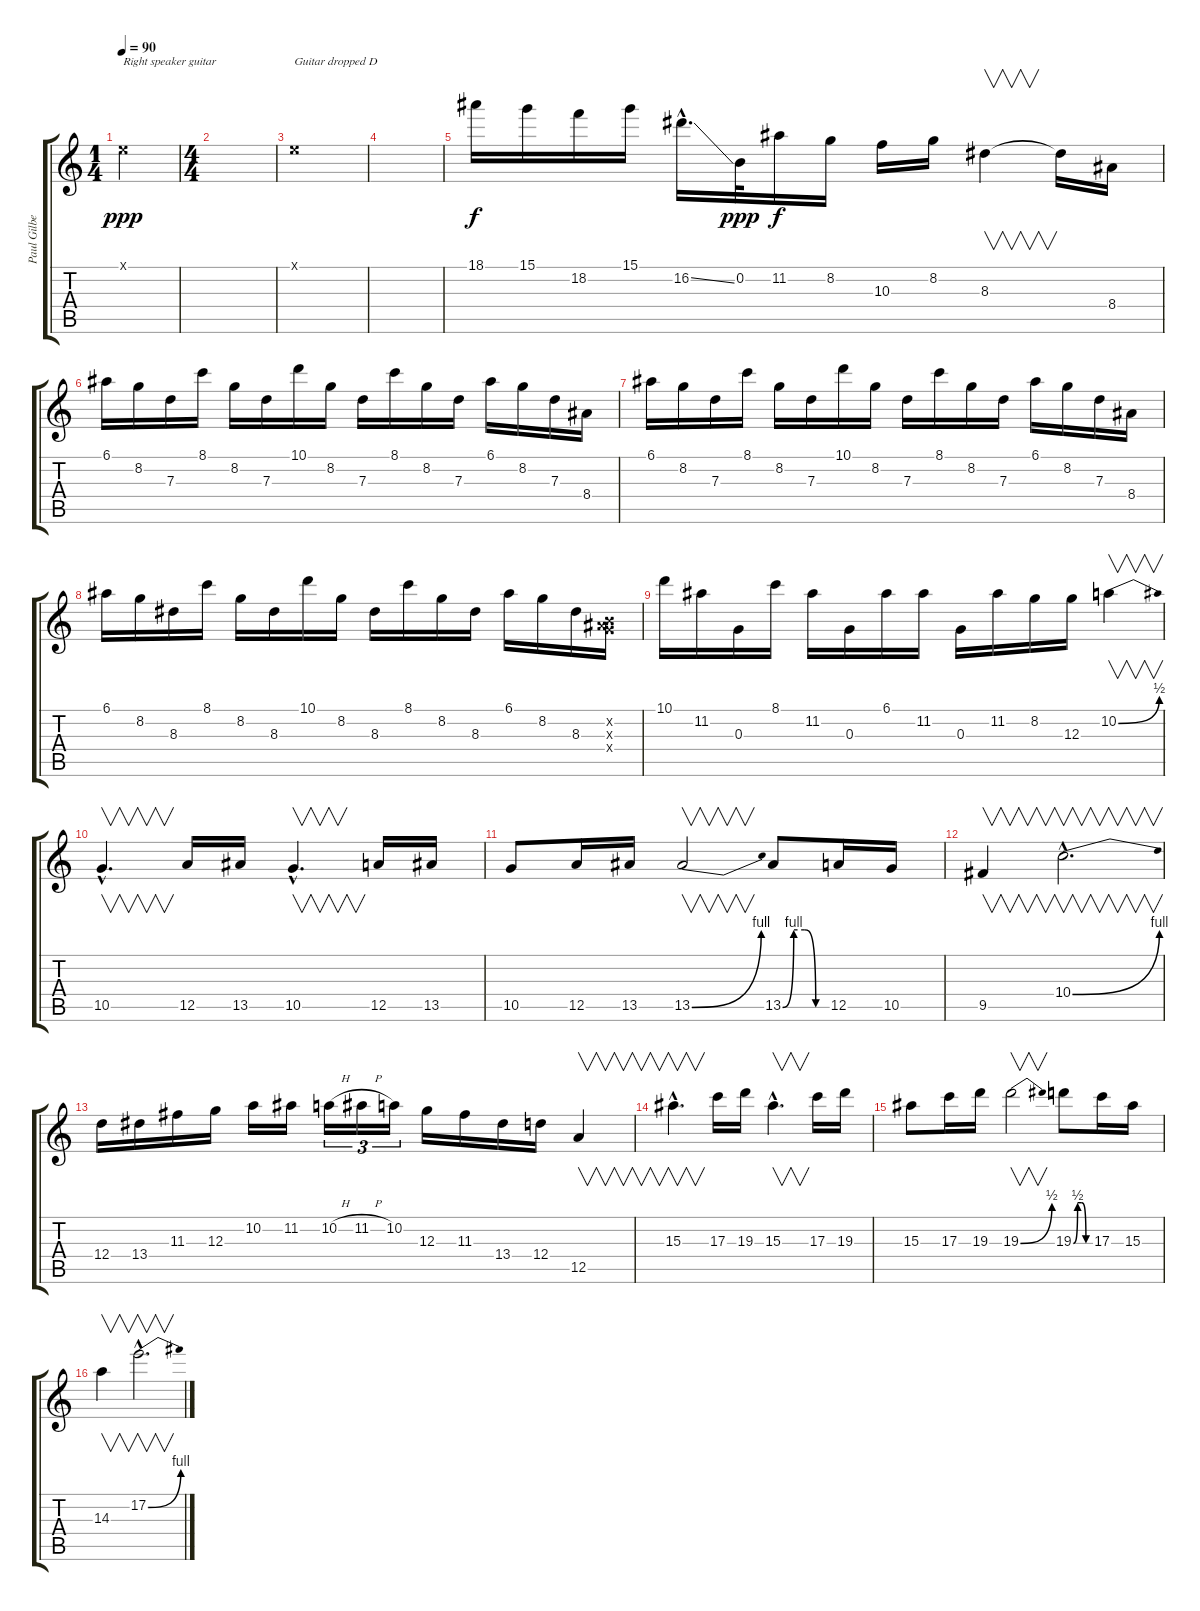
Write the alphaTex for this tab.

\track ("Paul Gilbert" "Paul Gilbe") {instrument distortionguitar}
\staff {score tabs}
\tuning (E4 B3 G3 D3 A2 D2) {hide}
\ts (1 4)
\tempo 90
\clef g2
\ks c
0.1{x}.4{txt "Right speaker guitar" dy ppp instrument distortionguitar} |
\ts (4 4)
|
0.1{x}.1{txt "Guitar dropped D"} |
|
18.1.16{dy f} 15.1.16 18.2.16 15.1.16 16.2{ss hac}.16{d} 0.2.32{dy ppp} 11.2.16{dy f} 8.2.16 10.3.16 8.2.16 8.3.4{v} 8.3{t}.16 8.4.16 |
6.1.16 8.2.16 7.3.16 8.1.16 8.2.16 7.3.16 10.1.16 8.2.16 7.3.16 8.1.16 8.2.16 7.3.16 6.1.16 8.2.16 7.3.16 8.4.16 |
6.1.16 8.2.16 7.3.16 8.1.16 8.2.16 7.3.16 10.1.16 8.2.16 7.3.16 8.1.16 8.2.16 7.3.16 6.1.16 8.2.16 7.3.16 8.4.16 |
6.1.16 8.2.16 8.3.16 8.1.16 8.2.16 8.3.16 10.1.16 8.2.16 8.3.16 8.1.16 8.2.16 8.3.16 6.1.16 8.2.16 8.3.16 (0.2{x} 0.3{x} 8.4{x}).16 |
10.1.16 11.2.16 0.3.16 8.1.16 11.2.16 0.3.16 6.1.16 11.2.16 0.3.16 11.2.16 8.2.16 12.3.16 10.2{be (bend 0 0 60 2)}.4{v} |
10.5{hac}.4{v d} 12.5.16 13.5.16 10.5{hac}.4{v d} 12.5.16 13.5.16 |
10.5.8 12.5.16 13.5.16 13.5{be (bend 0 0 60 4)}.2{v} 13.5{be (custom 0 0 15 4 30 4 45 0 60 0)}.8 12.5.16 10.5.16 |
9.5.4{v} 10.4{be (bend 0 0 60 4) hac}.2{v d} |
12.4.16 13.4.16 11.3.16 12.3.16 10.2.16 11.2.16 10.2{h}.16{tu (3 2)} 11.2{h}.16{tu (3 2)} 10.2.16{tu (3 2)} 12.3.16 11.3.16 13.4.16 12.4.16 12.5.4{v} |
15.3{hac}.4{v d} 17.3.16 19.3.16 15.3{hac}.4{v d} 17.3.16 19.3.16 |
15.3.8 17.3.16 19.3.16 19.3{be (bend 0 0 60 2)}.2{v} 19.3{be (custom 0 0 15 2 30 2 45 0 60 0)}.8 17.3.16 15.3.16 |
14.3.4{v} 17.2{be (bend 0 0 60 4) hac}.2{v d}
